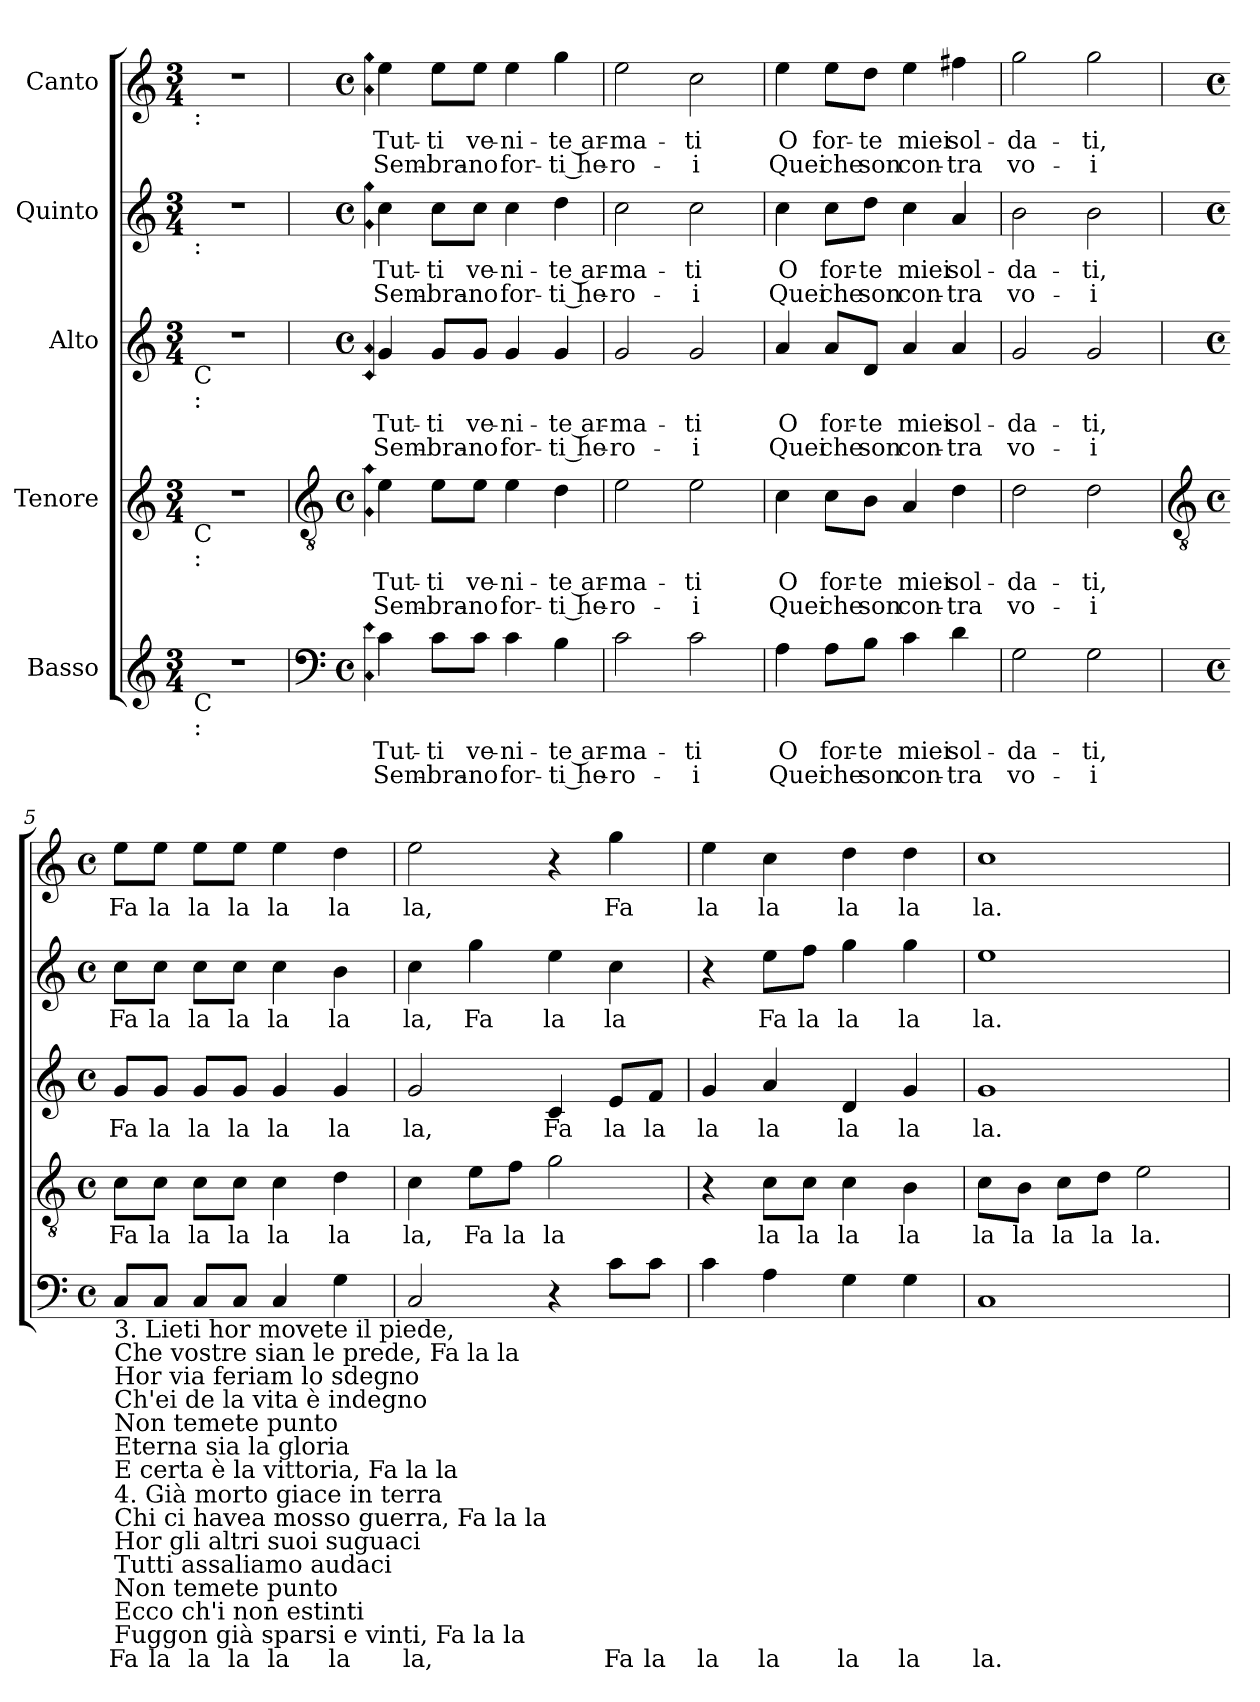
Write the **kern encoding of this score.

**kern	**text	**text	**kern	**text	**text	**kern	**text	**text	**kern	**text	**text	**kern	**text	**text
*part5	*part5	*part5	*part4	*part4	*part4	*part3	*part3	*part3	*part2	*part2	*part2	*part1	*part1	*part1
*staff5	*staff5	*staff5	*staff4	*staff4	*staff4	*staff3	*staff3	*staff3	*staff2	*staff2	*staff2	*staff1	*staff1	*staff1
*I"Basso	*	*	*I"Tenore	*	*	*I"Alto	*	*	*I"Quinto	*	*	*I"Canto	*	*
*clefG2	*	*	*clefG2	*	*	*clefG2	*	*	*clefG2	*	*	*clefG2	*	*
*	*	*	*ITrd7c12	*	*	*	*	*	*	*	*	*	*	*
*k[]	*	*	*k[]	*	*	*k[]	*	*	*k[]	*	*	*k[]	*	*
*C:	*	*	*C:	*	*	*C:	*	*	*C:	*	*	*C:	*	*
*M3/4	*	*	*M3/4	*	*	*M3/4	*	*	*M3/4	*	*	*M3/4	*	*
=	=	=	=	=	=	=	=	=	=	=	=	=	=	=
!	!	!	!	!	!	!	!	!	!	!	!	!LO:TX:b:t=&colon;	!	!
!	!	!	!	!	!	!	!	!	!LO:TX:b:t=&colon;	!	!	!	!	!
!	!	!	!	!	!	!LO:TX:b:t=C	!	!	!	!	!	!	!	!
!	!	!	!	!	!	!LO:TX:b:t=&colon;	!	!	!	!	!	!	!	!
!	!	!	!LO:TX:b:t=C	!	!	!	!	!	!	!	!	!	!	!
!	!	!	!LO:TX:b:t=&colon;	!	!	!	!	!	!	!	!	!	!	!
!LO:TX:b:t=C	!	!	!	!	!	!	!	!	!	!	!	!	!	!
!LO:TX:b:t=&colon;	!	!	!	!	!	!	!	!	!	!	!	!	!	!
2.r	.	.	2.r	.	.	2.r	.	.	2.r	.	.	2.r	.	.
!!LO:LB:g=z
=1	=1	=1	=1	=1	=1	=1	=1	=1	=1	=1	=1	=1	=1	=1
*clefF4	*	*	*clefGv2	*	*	*	*	*	*	*	*	*	*	*
*M4/4	*	*	*M4/4	*	*	*M4/4	*	*	*M4/4	*	*	*M4/4	*	*
*met(c)	*	*	*met(c)	*	*	*met(c)	*	*	*met(c)	*	*	*met(c)	*	*
!	!	!	!	!	!	!	!	!	!	!	!	!LO:N:n=1:head=diamond	!	!
!	!	!	!	!	!	!	!	!	!LO:N:n=1:head=diamond	!	!	!LO:N:n=2:head=diamond	!	!
!	!	!	!	!	!	!LO:N:n=1:head=diamond	!	!	!LO:N:n=2:head=diamond	!	!	!	!	!
!	!	!	!LO:N:n=1:head=diamond	!	!	!LO:N:n=2:head=diamond	!	!	!	!	!	!	!	!
!LO:N:n=1:head=diamond	!	!	!LO:N:n=2:head=diamond	!	!	!	!	!	!	!	!	!	!	!
!LO:N:n=2:head=diamond	!	!	!	!	!	!	!	!	!	!	!	!	!	!
4qqC 4qqe	.	.	4qqGG 4qqA	.	.	4qqc 4qqa	.	.	4qqg 4qqgg	.	.	4qqa 4qqgg	.	.
!	!LO:LY:b	!LO:LY:b	!	!LO:LY:b	!LO:LY:b	!	!LO:LY:b	!LO:LY:b	!	!LO:LY:b	!LO:LY:b	!	!LO:LY:b	!LO:LY:b
4c	Tut-	-Sem-	4E	Tut-	-Sem-	4g	Tut-	-Sem-	4cc	Tut-	-Sem-	4ee	Tut-	-Sem-
!	!LO:LY:b	!LO:LY:b	!	!LO:LY:b	!LO:LY:b	!	!LO:LY:b	!LO:LY:b	!	!LO:LY:b	!LO:LY:b	!	!LO:LY:b	!LO:LY:b
8c\L	-ti	bra-	8E\L	-ti	bra-	8g/L	-ti	bra-	8cc\L	-ti	bra-	8ee\L	-ti	bra-
!	!LO:LY:b	!LO:LY:b	!	!LO:LY:b	!LO:LY:b	!	!LO:LY:b	!LO:LY:b	!	!LO:LY:b	!LO:LY:b	!	!LO:LY:b	!LO:LY:b
8c\J	-ve-	-no	8E\J	-ve-	-no	8g/J	-ve-	-no	8cc\J	-ve-	-no	8ee\J	-ve-	-no
!	!LO:LY:b	!LO:LY:b	!	!LO:LY:b	!LO:LY:b	!	!LO:LY:b	!LO:LY:b	!	!LO:LY:b	!LO:LY:b	!	!LO:LY:b	!LO:LY:b
4c	ni-	-for-	4E	ni-	-for-	4g	ni-	-for-	4cc	ni-	-for-	4ee	ni-	-for-
!	!LO:LY:b	!LO:LY:b	!	!LO:LY:b	!LO:LY:b	!	!LO:LY:b	!LO:LY:b	!	!LO:LY:b	!LO:LY:b	!	!LO:LY:b	!LO:LY:b
4B	-te ar-	-ti he-	4D	-te ar-	-ti he-	4g	-te ar-	-ti he-	4dd	-te ar-	-ti he-	4gg	-te ar-	-ti he-
=2	=2	=2	=2	=2	=2	=2	=2	=2	=2	=2	=2	=2	=2	=2
!	!LO:LY:b	!LO:LY:b	!	!LO:LY:b	!LO:LY:b	!	!LO:LY:b	!LO:LY:b	!	!LO:LY:b	!LO:LY:b	!	!LO:LY:b	!LO:LY:b
2c	-ma-	-ro-	2E	-ma-	-ro-	2g	-ma-	-ro-	2cc	-ma-	-ro-	2ee	-ma-	-ro-
!	!LO:LY:b	!LO:LY:b	!	!LO:LY:b	!LO:LY:b	!	!LO:LY:b	!LO:LY:b	!	!LO:LY:b	!LO:LY:b	!	!LO:LY:b	!LO:LY:b
2c	-ti	i	2E	-ti	i	2g	-ti	i	2cc	-ti	i	2cc	-ti	i
=3	=3	=3	=3	=3	=3	=3	=3	=3	=3	=3	=3	=3	=3	=3
!	!LO:LY:b	!LO:LY:b	!	!LO:LY:b	!LO:LY:b	!	!LO:LY:b	!LO:LY:b	!	!LO:LY:b	!LO:LY:b	!	!LO:LY:b	!LO:LY:b
4A	O	Quei	4C	O	Quei	4a	O	Quei	4cc	O	Quei	4ee	O	Quei
!	!LO:LY:b	!LO:LY:b	!	!LO:LY:b	!LO:LY:b	!	!LO:LY:b	!LO:LY:b	!	!LO:LY:b	!LO:LY:b	!	!LO:LY:b	!LO:LY:b
8A\L	for-	-che	8C\L	for-	-che	8a/L	for-	-che	8cc\L	for-	-che	8ee\L	for-	-che
!	!LO:LY:b	!LO:LY:b	!	!LO:LY:b	!LO:LY:b	!	!LO:LY:b	!LO:LY:b	!	!LO:LY:b	!LO:LY:b	!	!LO:LY:b	!LO:LY:b
8B\J	te	son	8BB\J	te	son	8d/J	te	son	8dd\J	te	son	8dd\J	te	son
!	!LO:LY:b	!LO:LY:b	!	!LO:LY:b	!LO:LY:b	!	!LO:LY:b	!LO:LY:b	!	!LO:LY:b	!LO:LY:b	!	!LO:LY:b	!LO:LY:b
4c	miei	con-	4AA	miei	con-	4a	miei	con-	4cc	miei	con-	4ee	miei	con-
!	!LO:LY:b	!LO:LY:b	!	!LO:LY:b	!LO:LY:b	!	!LO:LY:b	!LO:LY:b	!	!LO:LY:b	!LO:LY:b	!	!LO:LY:b	!LO:LY:b
4d	-sol-	-tra	4D	-sol-	-tra	4a	-sol-	-tra	4a	-sol-	-tra	4ff#X	-sol-	-tra
=4	=4	=4	=4	=4	=4	=4	=4	=4	=4	=4	=4	=4	=4	=4
!	!LO:LY:b	!LO:LY:b	!	!LO:LY:b	!LO:LY:b	!	!LO:LY:b	!LO:LY:b	!	!LO:LY:b	!LO:LY:b	!	!LO:LY:b	!LO:LY:b
2G	da-	-vo-	2D	da-	-vo-	2g	da-	-vo-	2b	da-	-vo-	2gg	da-	-vo-
!	!LO:LY:b	!LO:LY:b	!	!LO:LY:b	!LO:LY:b	!	!LO:LY:b	!LO:LY:b	!	!LO:LY:b	!LO:LY:b	!	!LO:LY:b	!LO:LY:b
2G	-ti,	i	2D	-ti,	i	2g	-ti,	i	2b	-ti,	i	2gg	-ti,	i
!!LO:LB:g=z
=5	=5	=5	=5	=5	=5	=5	=5	=5	=5	=5	=5	=5	=5	=5
*	*	*	*clefGv2	*	*	*	*	*	*	*	*	*	*	*
*M4/4	*	*	*M4/4	*	*	*M4/4	*	*	*M4/4	*	*	*M4/4	*	*
*met(c)	*	*	*met(c)	*	*	*met(c)	*	*	*met(c)	*	*	*met(c)	*	*
!LO:TX:b:t=3. Lieti hor movete il piede, \nChe vostre sian le prede, Fa la la \nHor via feriam lo sdegno \nCh'ei de la vita è indegno \nNon temete punto \nEterna sia la gloria \nE certa è la vittoria, Fa la la	!	!	!	!	!	!	!	!	!	!	!	!	!	!
!LO:TX:b:t=4. Già morto giace in terra\nChi ci havea mosso guerra, Fa la la\nHor gli altri suoi suguaci \nTutti assaliamo audaci \nNon temete punto \nEcco ch'i non estinti \nFuggon già sparsi e vinti, Fa la la	!	!	!	!	!	!	!	!	!	!	!	!	!	!
!	!LO:LY:b	!	!	!LO:LY:b	!	!	!LO:LY:b	!	!	!LO:LY:b	!	!	!LO:LY:b	!
8C/L	Fa	.	8C\L	Fa	.	8g/L	Fa	.	8cc\L	Fa	.	8ee\L	Fa	.
!	!LO:LY:b	!	!	!LO:LY:b	!	!	!LO:LY:b	!	!	!LO:LY:b	!	!	!LO:LY:b	!
8C/J	la	.	8C\J	la	.	8g/J	la	.	8cc\J	la	.	8ee\J	la	.
!	!LO:LY:b	!	!	!LO:LY:b	!	!	!LO:LY:b	!	!	!LO:LY:b	!	!	!LO:LY:b	!
8C/L	la	.	8C\L	la	.	8g/L	la	.	8cc\L	la	.	8ee\L	la	.
!	!LO:LY:b	!	!	!LO:LY:b	!	!	!LO:LY:b	!	!	!LO:LY:b	!	!	!LO:LY:b	!
8C/J	la	.	8C\J	la	.	8g/J	la	.	8cc\J	la	.	8ee\J	la	.
!	!LO:LY:b	!	!	!LO:LY:b	!	!	!LO:LY:b	!	!	!LO:LY:b	!	!	!LO:LY:b	!
4C	la	.	4C	la	.	4g	la	.	4cc	la	.	4ee	la	.
!	!LO:LY:b	!	!	!LO:LY:b	!	!	!LO:LY:b	!	!	!LO:LY:b	!	!	!LO:LY:b	!
4G	la	.	4D	la	.	4g	la	.	4b	la	.	4dd	la	.
=6	=6	=6	=6	=6	=6	=6	=6	=6	=6	=6	=6	=6	=6	=6
!	!LO:LY:b	!	!	!LO:LY:b	!	!	!LO:LY:b	!	!	!LO:LY:b	!	!	!LO:LY:b	!
2C	la,	.	4C	la,	.	2g	la,	.	4cc	la,	.	2ee	la,	.
!	!	!	!	!LO:LY:b	!	!	!	!	!	!LO:LY:b	!	!	!	!
.	.	.	8E\L	Fa	.	.	.	.	4gg	Fa	.	.	.	.
!	!	!	!	!LO:LY:b	!	!	!	!	!	!	!	!	!	!
.	.	.	8F\J	la	.	.	.	.	.	.	.	.	.	.
!	!	!	!	!LO:LY:b	!	!	!LO:LY:b	!	!	!LO:LY:b	!	!	!	!
4r	.	.	2G	la	.	4c	Fa	.	4ee	la	.	4r	.	.
!	!LO:LY:b	!	!	!	!	!	!LO:LY:b	!	!	!LO:LY:b	!	!	!LO:LY:b	!
8c\L	Fa	.	.	.	.	8e/L	la	.	4cc	la	.	4gg	Fa	.
!	!LO:LY:b	!	!	!	!	!	!LO:LY:b	!	!	!	!	!	!	!
8c\J	la	.	.	.	.	8f/J	la	.	.	.	.	.	.	.
=7	=7	=7	=7	=7	=7	=7	=7	=7	=7	=7	=7	=7	=7	=7
!	!LO:LY:b	!	!	!	!	!	!LO:LY:b	!	!	!	!	!	!LO:LY:b	!
4c	la	.	4r	.	.	4g	la	.	4r	.	.	4ee	la	.
!	!LO:LY:b	!	!	!LO:LY:b	!	!	!LO:LY:b	!	!	!LO:LY:b	!	!	!LO:LY:b	!
4A	la	.	8C\L	la	.	4a	la	.	8ee\L	Fa	.	4cc	la	.
!	!	!	!	!LO:LY:b	!	!	!	!	!	!LO:LY:b	!	!	!	!
.	.	.	8C\J	la	.	.	.	.	8ff\J	la	.	.	.	.
!	!LO:LY:b	!	!	!LO:LY:b	!	!	!LO:LY:b	!	!	!LO:LY:b	!	!	!LO:LY:b	!
4G	la	.	4C	la	.	4d	la	.	4gg	la	.	4dd	la	.
!	!LO:LY:b	!	!	!LO:LY:b	!	!	!LO:LY:b	!	!	!LO:LY:b	!	!	!LO:LY:b	!
4G	la	.	4BB	la	.	4g	la	.	4gg	la	.	4dd	la	.
=8	=8	=8	=8	=8	=8	=8	=8	=8	=8	=8	=8	=8	=8	=8
!	!LO:LY:b	!	!	!LO:LY:b	!	!	!LO:LY:b	!	!	!LO:LY:b	!	!	!LO:LY:b	!
1C	la.	.	8C\L	la	.	1g	la.	.	1ee	la.	.	1cc	la.	.
!	!	!	!	!LO:LY:b	!	!	!	!	!	!	!	!	!	!
.	.	.	8BB\J	la	.	.	.	.	.	.	.	.	.	.
!	!	!	!	!LO:LY:b	!	!	!	!	!	!	!	!	!	!
.	.	.	8C\L	la	.	.	.	.	.	.	.	.	.	.
!	!	!	!	!LO:LY:b	!	!	!	!	!	!	!	!	!	!
.	.	.	8D\J	la	.	.	.	.	.	.	.	.	.	.
!	!	!	!	!LO:LY:b	!	!	!	!	!	!	!	!	!	!
.	.	.	2E	la.	.	.	.	.	.	.	.	.	.	.
=	=	=	=	=	=	=	=	=	=	=	=	=	=	=
*-	*-	*-	*-	*-	*-	*-	*-	*-	*-	*-	*-	*-	*-	*-
